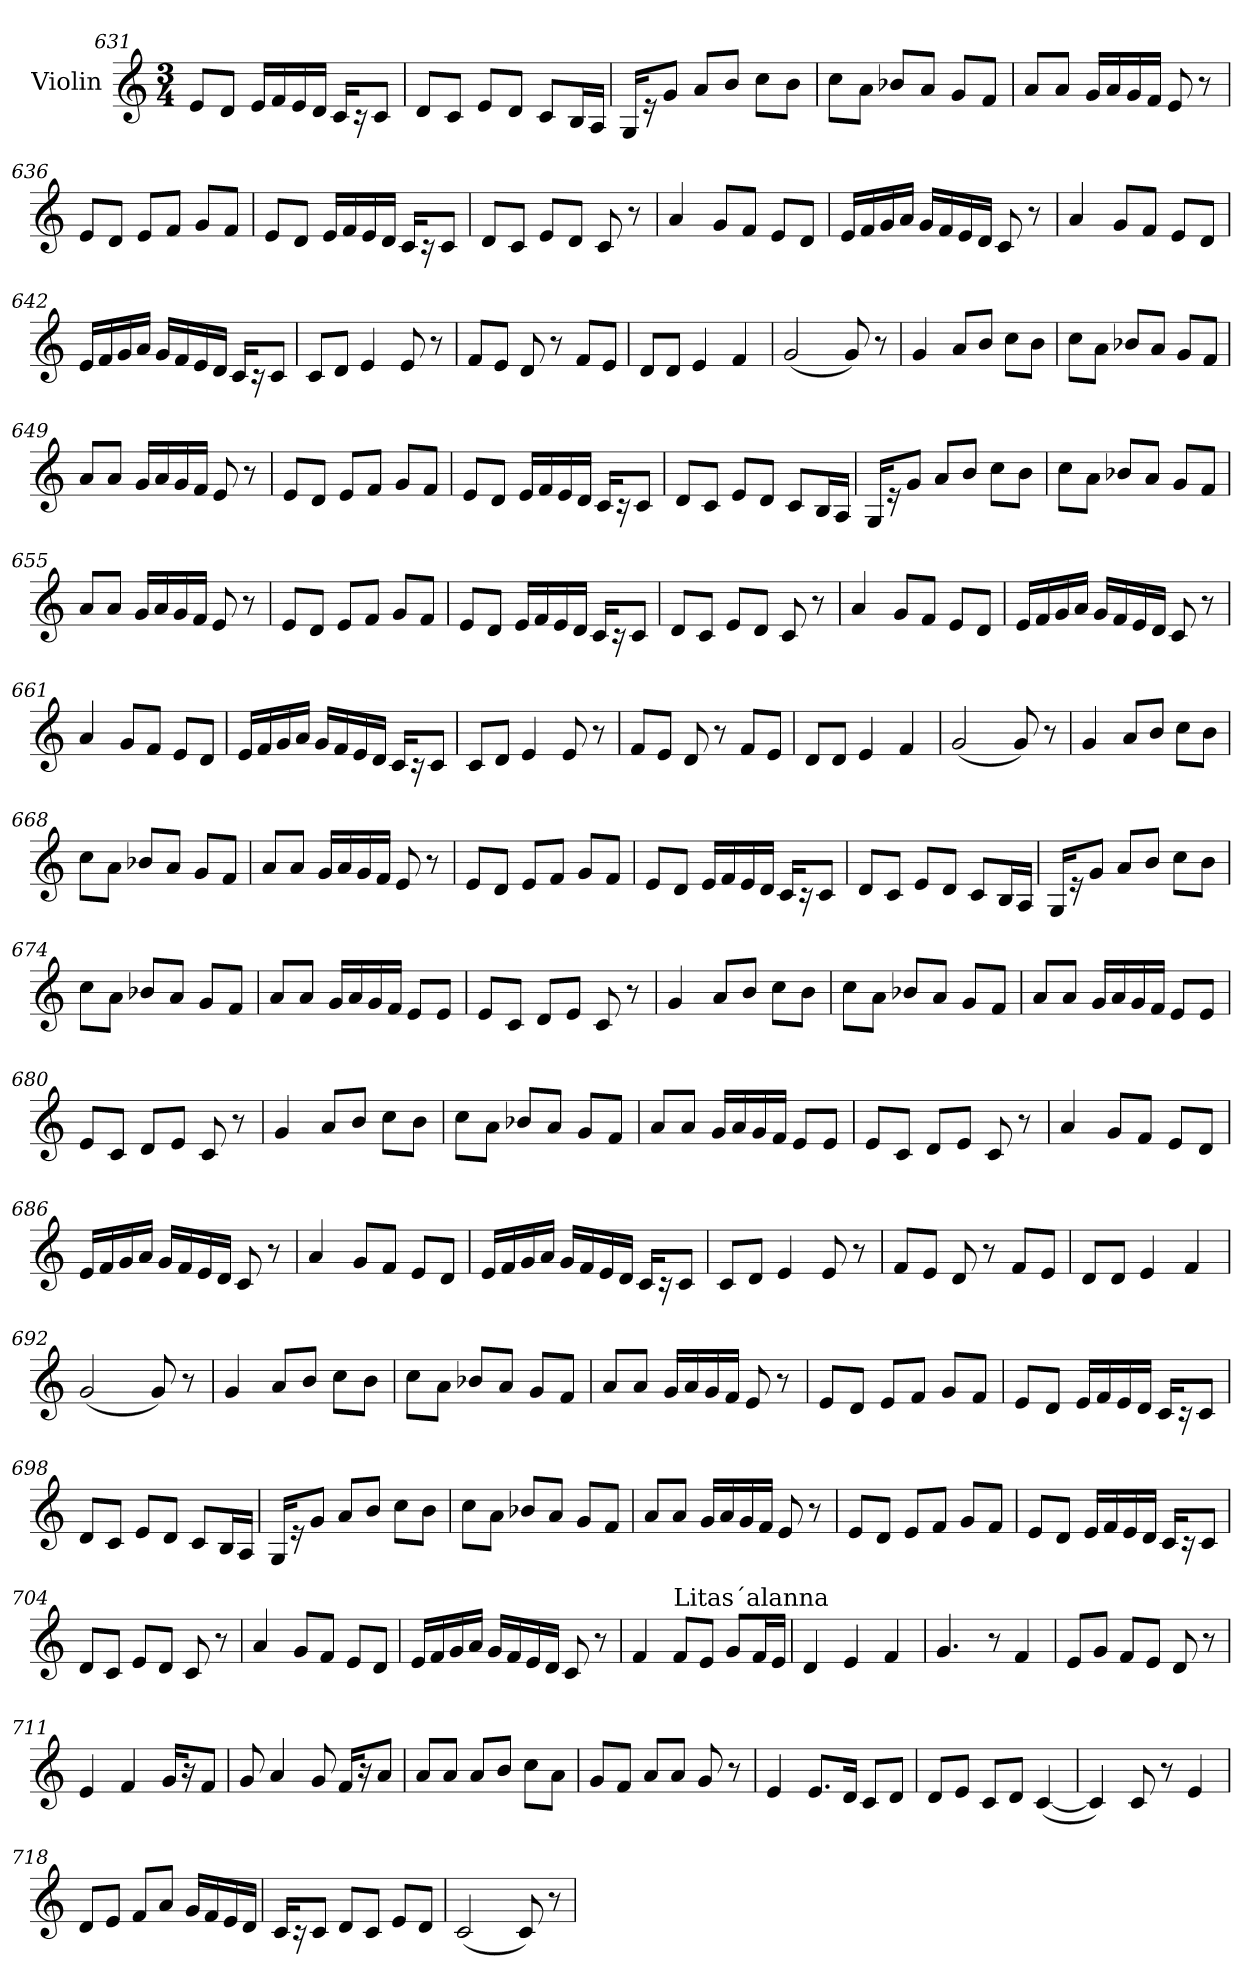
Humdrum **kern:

**kern
*part1
*staff1
*I"Violin
*clefG2
*k[]
*M3/4
=631
8e/L
8d/J
16e/LL
16f/
16e/
16d/JJ
16c/KL
16r
8c/J
=632
8d/L
8c/J
8e/L
8d/J
8c/L
16B/L
16A/JJ
=633
16G/KL
16r
8g/J
8a/L
8b/J
8cc\L
8b\J
=634
8cc\L
8a\J
8b-X/L
8a/J
8g/L
8f/J
!!LO:LB:g=z
=635
8a/L
8a/J
16g/LL
16a/
16g/
16f/JJ
8e/
8r
=636
8e/L
8d/J
8e/L
8f/J
8g/L
8f/J
=637
8e/L
8d/J
16e/LL
16f/
16e/
16d/JJ
16c/KL
16r
8c/J
=638
8d/L
8c/J
8e/L
8d/J
8c/
8r
=639
4a/
8g/L
8f/J
8e/L
8d/J
!!LO:LB:g=z
=640
16e/LL
16f/
16g/
16a/JJ
16g/LL
16f/
16e/
16d/JJ
8c/
8r
=641
4a/
8g/L
8f/J
8e/L
8d/J
=642
16e/LL
16f/
16g/
16a/JJ
16g/LL
16f/
16e/
16d/JJ
16c/KL
16r
8c/J
=643
8c/L
8d/J
4e/
8e/
8r
=644
8f/L
8e/J
8d/
8r
8f/L
8e/J
!!LO:LB:g=z
=645
8d/L
8d/J
4e/
4f/
=646
(<2g/
8g/)
8r
=647
4g/
8a/L
8b/J
8cc\L
8b\J
=648
8cc\L
8a\J
8b-X/L
8a/J
8g/L
8f/J
=649
8a/L
8a/J
16g/LL
16a/
16g/
16f/JJ
8e/
8r
=650
8e/L
8d/J
8e/L
8f/J
8g/L
8f/J
!!LO:LB:g=z
=651
8e/L
8d/J
16e/LL
16f/
16e/
16d/JJ
16c/KL
16r
8c/J
=652
8d/L
8c/J
8e/L
8d/J
8c/L
16B/L
16A/JJ
=653
16G/KL
16r
8g/J
8a/L
8b/J
8cc\L
8b\J
=654
8cc\L
8a\J
8b-X/L
8a/J
8g/L
8f/J
=655
8a/L
8a/J
16g/LL
16a/
16g/
16f/JJ
8e/
8r
!!LO:LB:g=z
=656
8e/L
8d/J
8e/L
8f/J
8g/L
8f/J
=657
8e/L
8d/J
16e/LL
16f/
16e/
16d/JJ
16c/KL
16r
8c/J
=658
8d/L
8c/J
8e/L
8d/J
8c/
8r
=659
4a/
8g/L
8f/J
8e/L
8d/J
=660
16e/LL
16f/
16g/
16a/JJ
16g/LL
16f/
16e/
16d/JJ
8c/
8r
!!LO:PB:g=z
=661
4a/
8g/L
8f/J
8e/L
8d/J
=662
16e/LL
16f/
16g/
16a/JJ
16g/LL
16f/
16e/
16d/JJ
16c/KL
16r
8c/J
=663
8c/L
8d/J
4e/
8e/
8r
=664
8f/L
8e/J
8d/
8r
8f/L
8e/J
=665
8d/L
8d/J
4e/
4f/
=666
(<2g/
8g/)
8r
!!LO:LB:g=z
=667
4g/
8a/L
8b/J
8cc\L
8b\J
=668
8cc\L
8a\J
8b-X/L
8a/J
8g/L
8f/J
=669
8a/L
8a/J
16g/LL
16a/
16g/
16f/JJ
8e/
8r
=670
8e/L
8d/J
8e/L
8f/J
8g/L
8f/J
=671
8e/L
8d/J
16e/LL
16f/
16e/
16d/JJ
16c/KL
16r
8c/J
!!LO:LB:g=z
=672
8d/L
8c/J
8e/L
8d/J
8c/L
16B/L
16A/JJ
=673
16G/KL
16r
8g/J
8a/L
8b/J
8cc\L
8b\J
=674
8cc\L
8a\J
8b-X/L
8a/J
8g/L
8f/J
=675
8a/L
8a/J
16g/LL
16a/
16g/
16f/JJ
8e/L
8e/J
=676
8e/L
8c/J
8d/L
8e/J
8c/
8r
!!LO:LB:g=z
=677
4g/
8a/L
8b/J
8cc\L
8b\J
=678
8cc\L
8a\J
8b-X/L
8a/J
8g/L
8f/J
=679
8a/L
8a/J
16g/LL
16a/
16g/
16f/JJ
8e/L
8e/J
=680
8e/L
8c/J
8d/L
8e/J
8c/
8r
=681
4g/
8a/L
8b/J
8cc\L
8b\J
=682
8cc\L
8a\J
8b-X/L
8a/J
8g/L
8f/J
!!LO:LB:g=z
=683
8a/L
8a/J
16g/LL
16a/
16g/
16f/JJ
8e/L
8e/J
=684
8e/L
8c/J
8d/L
8e/J
8c/
8r
=685
4a/
8g/L
8f/J
8e/L
8d/J
=686
16e/LL
16f/
16g/
16a/JJ
16g/LL
16f/
16e/
16d/JJ
8c/
8r
=687
4a/
8g/L
8f/J
8e/L
8d/J
!!LO:LB:g=z
=688
16e/LL
16f/
16g/
16a/JJ
16g/LL
16f/
16e/
16d/JJ
16c/KL
16r
8c/J
=689
8c/L
8d/J
4e/
8e/
8r
=690
8f/L
8e/J
8d/
8r
8f/L
8e/J
=691
8d/L
8d/J
4e/
4f/
=692
(<2g/
8g/)
8r
=693
4g/
8a/L
8b/J
8cc\L
8b\J
!!LO:LB:g=z
=694
8cc\L
8a\J
8b-X/L
8a/J
8g/L
8f/J
=695
8a/L
8a/J
16g/LL
16a/
16g/
16f/JJ
8e/
8r
=696
8e/L
8d/J
8e/L
8f/J
8g/L
8f/J
=697
8e/L
8d/J
16e/LL
16f/
16e/
16d/JJ
16c/KL
16r
8c/J
=698
8d/L
8c/J
8e/L
8d/J
8c/L
16B/L
16A/JJ
!!LO:LB:g=z
=699
16G/KL
16r
8g/J
8a/L
8b/J
8cc\L
8b\J
=700
8cc\L
8a\J
8b-X/L
8a/J
8g/L
8f/J
=701
8a/L
8a/J
16g/LL
16a/
16g/
16f/JJ
8e/
8r
=702
8e/L
8d/J
8e/L
8f/J
8g/L
8f/J
=703
8e/L
8d/J
16e/LL
16f/
16e/
16d/JJ
16c/KL
16r
8c/J
!!LO:PB:g=z
=704
8d/L
8c/J
8e/L
8d/J
8c/
8r
=705
4a/
8g/L
8f/J
8e/L
8d/J
=706
16e/LL
16f/
16g/
16a/JJ
16g/LL
16f/
16e/
16d/JJ
8c/
8r
=707
4f/
!LO:TX:a:t=Litas´alanna
8f/L
8e/J
8g/L
16f/L
16e/JJ
=708
4d/
4e/
4f/
=709
4.g/
8r
4f/
!!LO:LB:g=z
=710
8e/L
8g/J
8f/L
8e/J
8d/
8r
=711
4e/
4f/
16g/KL
16r
8f/J
=712
8g/
4a/
8g/
16f/KL
16r
8a/J
=713
8a/L
8a/J
8a/L
8b/J
8cc\L
8a\J
=714
8g/L
8f/J
8a/L
8a/J
8g/
8r
=715
4e/
8.e/L
16d/Jk
8c/L
8d/J
!!LO:LB:g=z
=716
8d/L
8e/J
8c/L
8d/J
(<[4c/
=717
4c/])
8c/
8r
4e/
=718
8d/L
8e/J
8f/L
8a/J
16g/LL
16f/
16e/
16d/JJ
=719
16c/KL
16r
8c/J
8d/L
8c/J
8e/L
8d/J
=720
(<2c/
8c/)
8r
=
*-
